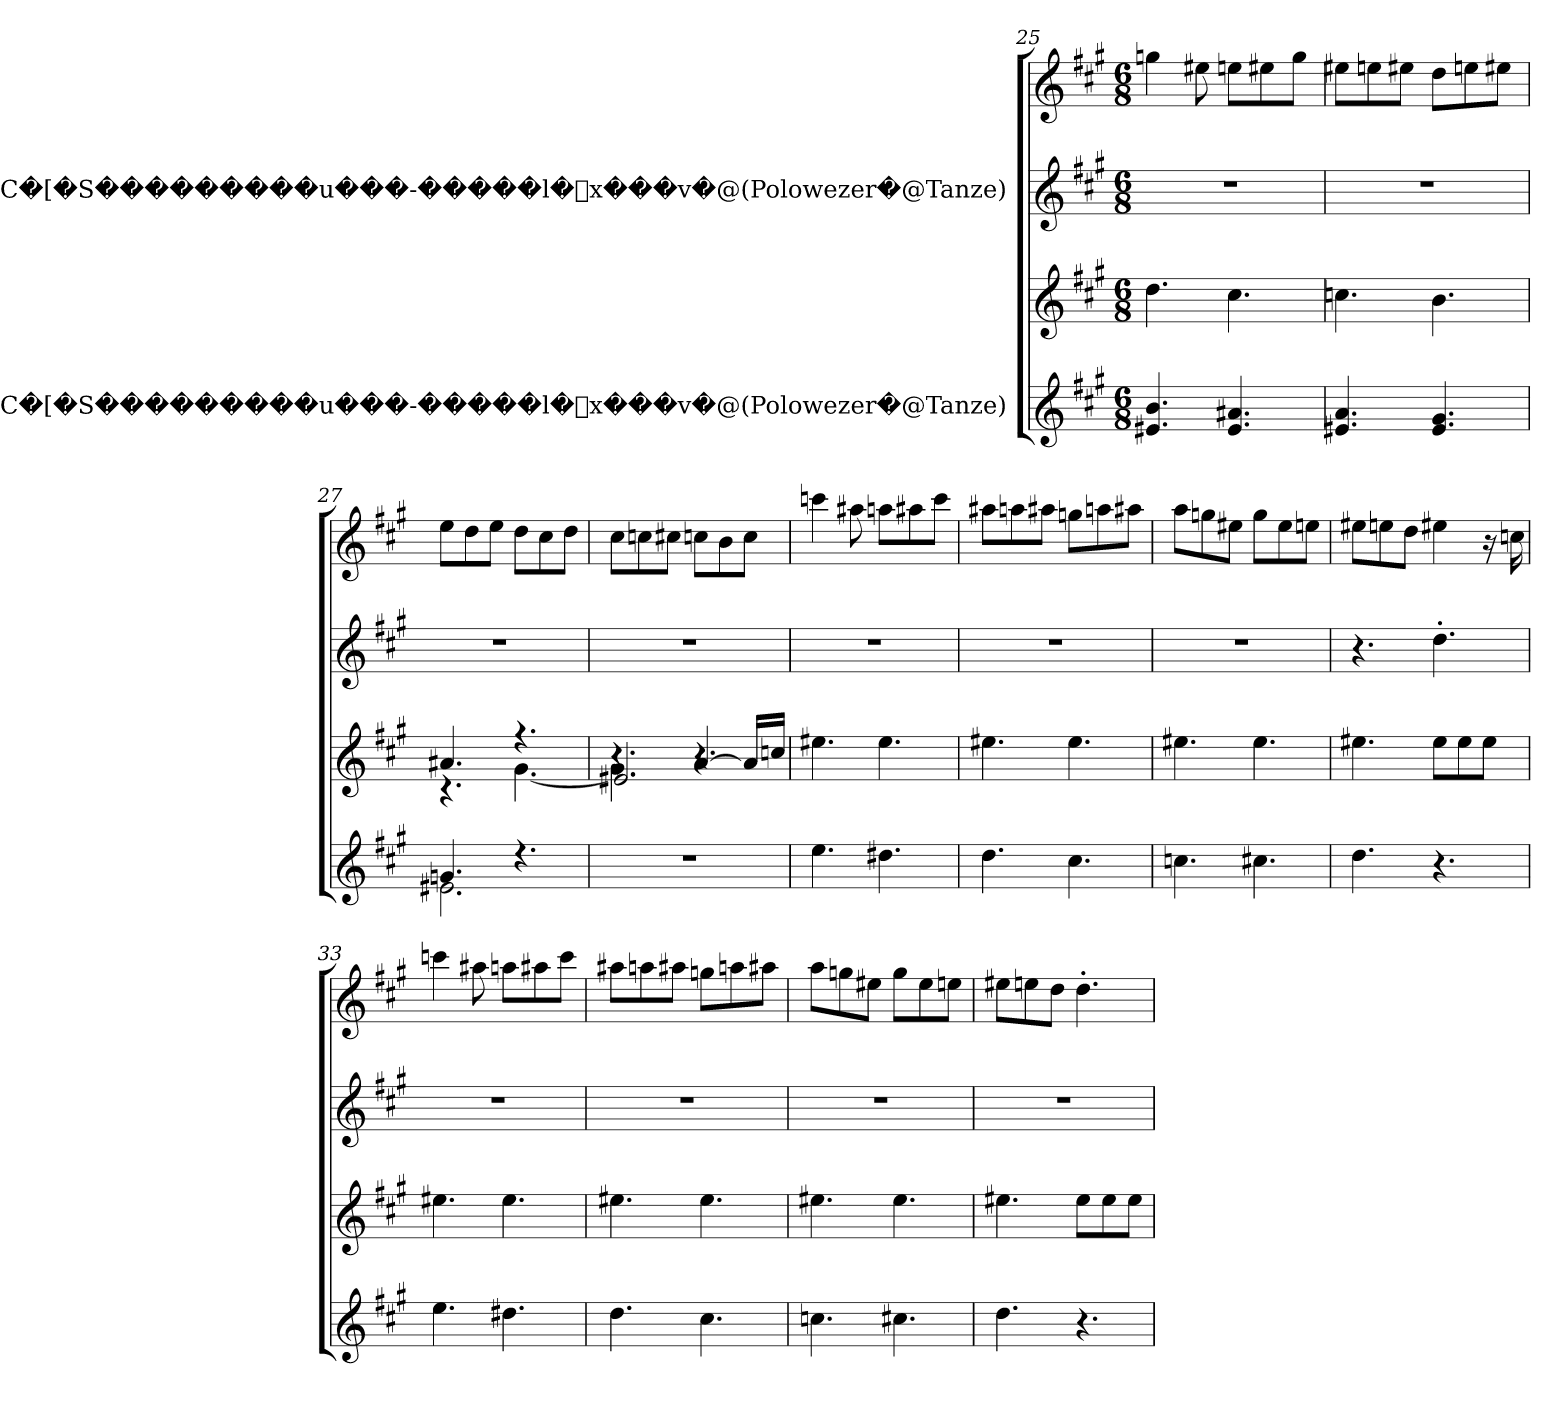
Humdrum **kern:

**kern	**kern	**kern	**kern
*part2	*part2	*part1	*part1
*staff4	*staff3	*staff2	*staff1
*I"钢琴, �C�[�S���������u���-�����l�ݗx���v�@(Polowezer�@Tanze)	*	*I"钢琴, �C�[�S���������u���-�����l�ݗx���v�@(Polowezer�@Tanze)	*
*clefG2	*clefG2	*clefG2	*clefG2
*k[f#c#g#]	*k[f#c#g#]	*k[f#c#g#]	*k[f#c#g#]
*M6/8	*M6/8	*M6/8	*M6/8
=25	=25	=25	=25
4.e#X/ 4.b/	4.dd\	2.r	4ggn\
.	.	.	8ee#X\
4.e#/ 4.a#X/	4.cc#\	.	8een\L
.	.	.	8ee#X\
.	.	.	8gg\J
!!LO:LB:g=z
=26	=26	=26	=26
4.e#X/ 4.a/	4.ccn\	2.r	8ee#X\L
.	.	.	8een\
.	.	.	8ee#X\J
4.e#/ 4.g#/	4.b\	.	8dd\L
.	.	.	8een\
.	.	.	8ee#X\J
=27	=27	=27	=27
*^	*^	*	*
4.gn/	2.e#X\	4.a#X/	4.r	2.r	8ee\L
.	.	.	.	.	8dd\
.	.	.	.	.	8ee\J
4.r	.	4.r	[4.g#\	.	8dd\L
.	.	.	.	.	8cc#\
.	.	.	.	.	8dd\J
*v	*v	*	*	*	*
=28	=28	=28	=28	=28
*	*	*^	*	*
2.r	4.r	4.g#\]	2.e#X/	2.r	8cc#\L
.	.	.	.	.	8ccn\
.	.	.	.	.	8cc#X\J
.	[4a/	4.r	.	.	8ccn\L
.	.	.	.	.	8b\
.	16a/LL]	.	.	.	8cc\J
.	16ccn/JJ	.	.	.	.
*	*v	*v	*v	*	*
=29	=29	=29	=29
4.ee\	4.ee#X\	2.r	4cccn\
.	.	.	8aa#X\
4.dd#X\	4.ee#\	.	8aan\L
.	.	.	8aa#X\
.	.	.	8ccc\J
!!LO:LB:g=z
=30	=30	=30	=30
4.dd\	4.ee#X\	2.r	8aa#X\L
.	.	.	8aan\
.	.	.	8aa#X\J
4.cc#\	4.ee#\	.	8ggn\L
.	.	.	8aan\
.	.	.	8aa#X\J
=31	=31	=31	=31
4.ccn\	4.ee#X\	2.r	8aa\L
.	.	.	8ggn\
.	.	.	8ee#X\J
4.cc#X\	4.ee#\	.	8gg\L
.	.	.	8ee#\
.	.	.	8een\J
=32	=32	=32	=32
4.dd\	4.ee#X\	4.r	8ee#X\L
.	.	.	8een\
.	.	.	8dd\J
4.r	8ee#\L	4.dd'\	4ee#X\
.	8ee#\	.	.
.	8ee#\J	.	16r
.	.	.	16ccn\
=33	=33	=33	=33
4.ee\	4.ee#X\	2.r	4cccn\
.	.	.	8aa#X\
4.dd#X\	4.ee#\	.	8aan\L
.	.	.	8aa#X\
.	.	.	8ccc\J
!!LO:PB:g=z
=34	=34	=34	=34
4.dd\	4.ee#X\	2.r	8aa#X\L
.	.	.	8aan\
.	.	.	8aa#X\J
4.cc#\	4.ee#\	.	8ggn\L
.	.	.	8aan\
.	.	.	8aa#X\J
=35	=35	=35	=35
4.ccn\	4.ee#X\	2.r	8aa\L
.	.	.	8ggn\
.	.	.	8ee#X\J
4.cc#X\	4.ee#\	.	8gg\L
.	.	.	8ee#\
.	.	.	8een\J
=36	=36	=36	=36
4.dd\	4.ee#X\	2.r	8ee#X\L
.	.	.	8een\
.	.	.	8dd\J
4.r	8ee#\L	.	4.dd'\
.	8ee#\	.	.
.	8ee#\J	.	.
=	=	=	=
*-	*-	*-	*-
